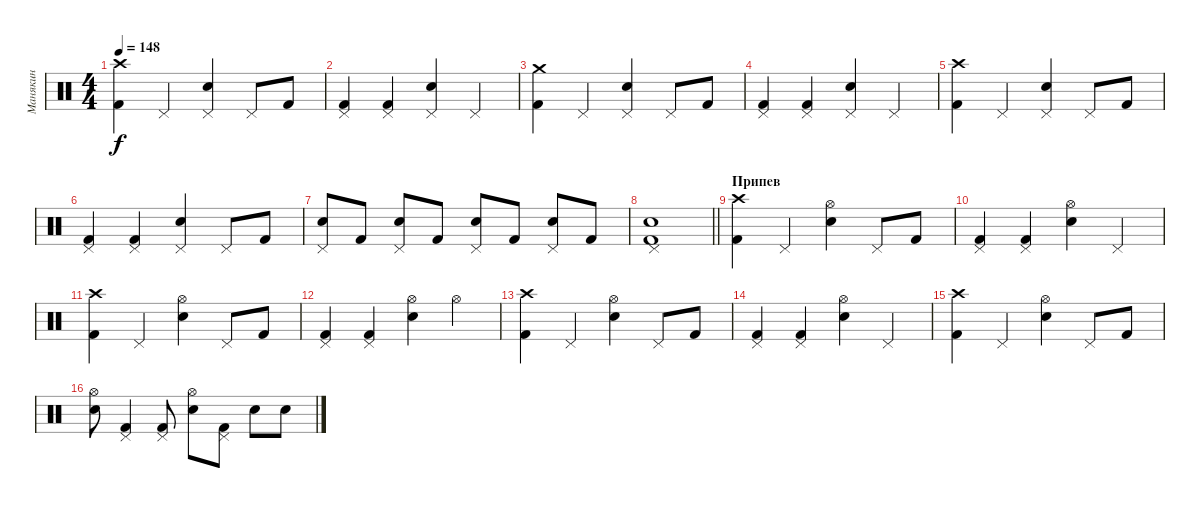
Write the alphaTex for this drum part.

\track ("Манякин" "Манякин") {instrument percussion}
\staff {score}
\articulation defaults
\ts (4 4)
\tempo 148
\clef neutral
\ks c
("Crash high (hit)" "Kick (hit) 2").4{dy f} "Pedal Hi-Hat (hit)".4 ("Electric Snare (hit)" "Pedal Hi-Hat (hit)").4 "Pedal Hi-Hat (hit)".8 "Kick (hit) 2".8 |
("Pedal Hi-Hat (hit)" "Kick (hit) 2").4 ("Pedal Hi-Hat (hit)" "Kick (hit) 2").4 ("Electric Snare (hit)" "Pedal Hi-Hat (hit)").4 "Pedal Hi-Hat (hit)".4 |
("Crash medium (hit)" "Kick (hit) 2").4 "Pedal Hi-Hat (hit)".4 ("Electric Snare (hit)" "Pedal Hi-Hat (hit)").4 "Pedal Hi-Hat (hit)".8 "Kick (hit) 2".8 |
("Pedal Hi-Hat (hit)" "Kick (hit) 2").4 ("Pedal Hi-Hat (hit)" "Kick (hit) 2").4 ("Electric Snare (hit)" "Pedal Hi-Hat (hit)").4 "Pedal Hi-Hat (hit)".4 |
("Crash high (hit)" "Kick (hit) 2").4 "Pedal Hi-Hat (hit)".4 ("Electric Snare (hit)" "Pedal Hi-Hat (hit)").4 "Pedal Hi-Hat (hit)".8 "Kick (hit) 2".8 |
("Pedal Hi-Hat (hit)" "Kick (hit) 2").4 ("Pedal Hi-Hat (hit)" "Kick (hit) 2").4 ("Electric Snare (hit)" "Pedal Hi-Hat (hit)").4 "Pedal Hi-Hat (hit)".8 "Kick (hit) 2".8 |
("Electric Snare (hit)" "Pedal Hi-Hat (hit)").8 "Kick (hit) 2".8 ("Electric Snare (hit)" "Pedal Hi-Hat (hit)").8 "Kick (hit) 2".8 ("Electric Snare (hit)" "Pedal Hi-Hat (hit)").8 "Kick (hit) 2".8 ("Electric Snare (hit)" "Pedal Hi-Hat (hit)").8 "Kick (hit) 2".8 |
\barLineRight lightlight
("Electric Snare (hit)" "Pedal Hi-Hat (hit)" "Kick (hit) 2").1 |
\section ("" "Припев")
("Crash high (hit)" "Kick (hit) 2").4 "Pedal Hi-Hat (hit)".4 ("Electric Snare (hit)" "Hi-Hat (open)").4 "Pedal Hi-Hat (hit)".8 "Kick (hit) 2".8 |
("Pedal Hi-Hat (hit)" "Kick (hit) 2").4 ("Pedal Hi-Hat (hit)" "Kick (hit) 2").4 ("Electric Snare (hit)" "Hi-Hat (open)").4 "Pedal Hi-Hat (hit)".4 |
("Crash high (hit)" "Kick (hit) 2").4 "Pedal Hi-Hat (hit)".4 ("Electric Snare (hit)" "Hi-Hat (open)").4 "Pedal Hi-Hat (hit)".8 "Kick (hit) 2".8 |
("Pedal Hi-Hat (hit)" "Kick (hit) 2").4 ("Pedal Hi-Hat (hit)" "Kick (hit) 2").4 ("Electric Snare (hit)" "Hi-Hat (open)").4 "Hi-Hat (open)".4 |
("Crash high (hit)" "Kick (hit) 2").4 "Pedal Hi-Hat (hit)".4 ("Electric Snare (hit)" "Hi-Hat (open)").4 "Pedal Hi-Hat (hit)".8 "Kick (hit) 2".8 |
("Pedal Hi-Hat (hit)" "Kick (hit) 2").4 ("Pedal Hi-Hat (hit)" "Kick (hit) 2").4 ("Electric Snare (hit)" "Hi-Hat (open)").4 "Pedal Hi-Hat (hit)".4 |
("Crash high (hit)" "Kick (hit) 2").4 "Pedal Hi-Hat (hit)".4 ("Electric Snare (hit)" "Hi-Hat (open)").4 "Pedal Hi-Hat (hit)".8 "Kick (hit) 2".8 |
("Hi-Hat (open)" "Electric Snare (hit)").8 ("Pedal Hi-Hat (hit)" "Kick (hit) 2").4 ("Pedal Hi-Hat (hit)" "Kick (hit) 2").8 ("Hi-Hat (open)" "Electric Snare (hit)").8 ("Pedal Hi-Hat (hit)" "Kick (hit) 2").8 "Electric Snare (hit)".8 "Electric Snare (hit)".8
